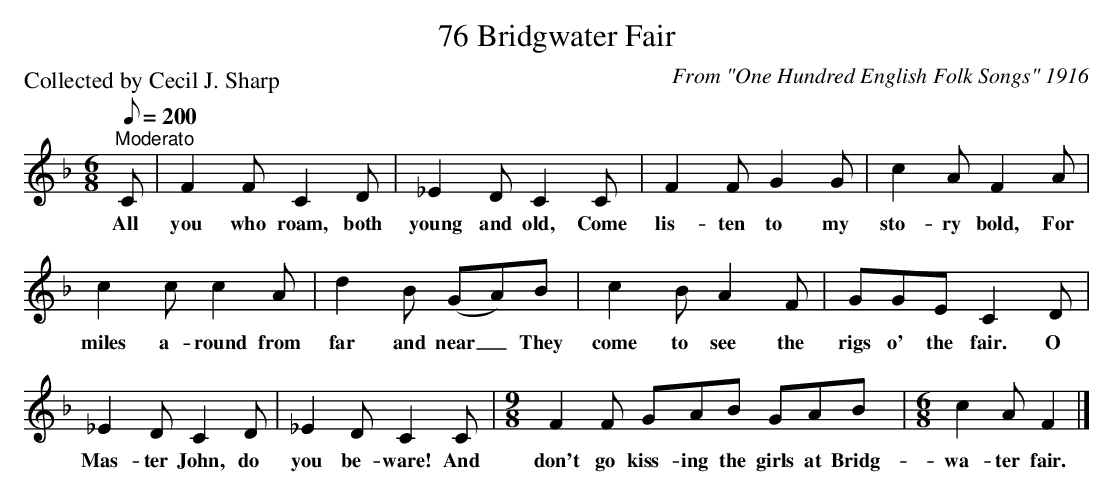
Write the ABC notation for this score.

X:1
T:76 Bridgwater Fair
C:From "One Hundred English Folk Songs" 1916
P:Collected by Cecil J. Sharp
Q:1/8=200
L:1/8
M:6/8
K:F
"^Moderato " C | F2 F C2 D | _E2 D C2 C | F2 F G2 G | c2 A F2 A |$ c2 c c2 A | d2 B (GA)B |
w: All|you who roam, both|young and old, Come|lis- ten to my|sto- ry bold, For|miles a- round from|far and near _ They|
c2 B A2 F | GGE C2 D |$ _E2 D C2 D | _E2 D C2 C |[M:9/8] F2 F GAB GAB |[M:6/8] c2 A F2 |]
w: come to see the|rigs o' the fair. O|Mas- ter John, do|you be- ware! And|don't go kiss- ing the girls at Bridg-|wa- ter fair.|
